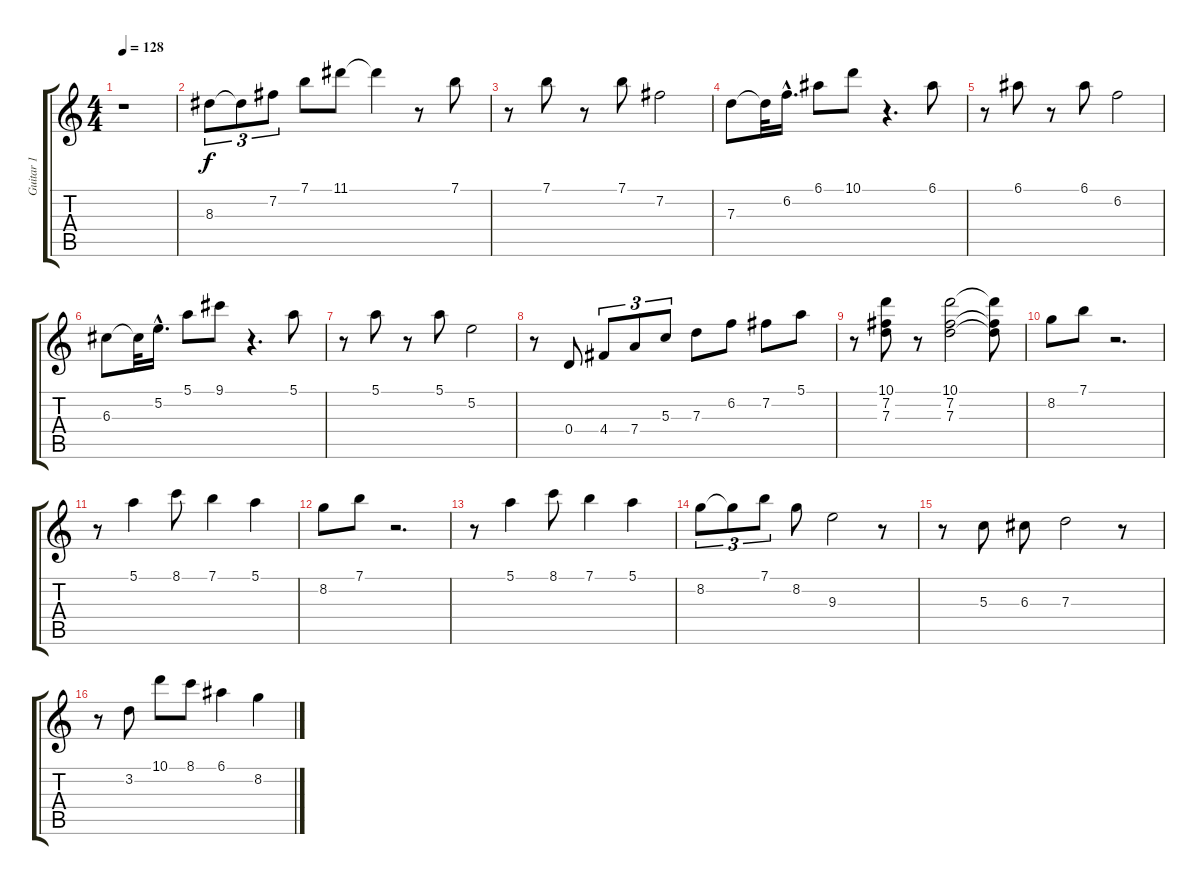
\track ("Guitar 1" "Guitar 1") {instrument electricguitarjazz}
\staff {score tabs}
\tuning (E4 B3 G3 D3 A2 E2) {hide}
\ts (4 4)
\tempo 128
\clef g2
\ks c
r.1{dy f} |
8.3.8{tu (3 2)} 8.3{t}.8{tu (3 2)} 7.2.8{tu (3 2)} 7.1.8 11.1.8 11.1{t}.4 r.8 7.1.8 |
r.8 7.1.8 r.8 7.1.8 7.2.2 |
7.3.8 7.3{t}.32 6.2{hac}.16{d} 6.1.8 10.1.8 r.4{d} 6.1.8 |
r.8 6.1.8 r.8 6.1.8 6.2.2 |
6.3.8 6.3{t}.32 5.2{hac}.16{d} 5.1.8 9.1.8 r.4{d} 5.1.8 |
r.8 5.1.8 r.8 5.1.8 5.2.2 |
r.8 0.4.8 4.4.8{tu (3 2)} 7.4.8{tu (3 2)} 5.3.8{tu (3 2)} 7.3.8 6.2.8 7.2.8 5.1.8 |
r.8 (10.1 7.2 7.3).8 r.8 (10.1 7.2 7.3).2 (10.1{t} 7.2{t} 7.3{t}).8 |
8.2.8 7.1.8 r.2{d} |
r.8 5.1.4 8.1.8 7.1.4 5.1.4 |
8.2.8 7.1.8 r.2{d} |
r.8 5.1.4 8.1.8 7.1.4 5.1.4 |
8.2.8{tu (3 2)} 8.2{t}.8{tu (3 2)} 7.1.8{tu (3 2)} 8.2.8 9.3.2 r.8 |
r.8 5.3.8 6.3.8 7.3.2 r.8 |
r.8 3.2.8 10.1.8 8.1.8 6.1.4 8.2.4
